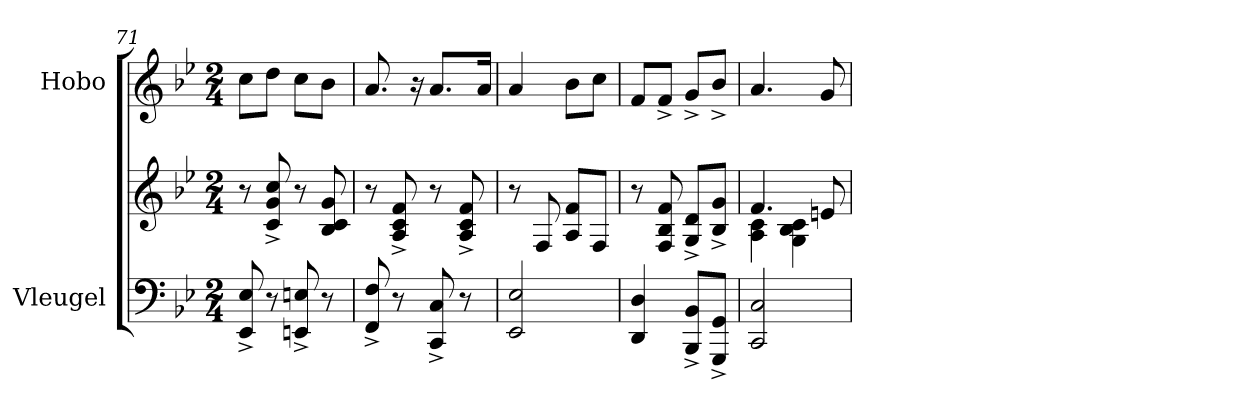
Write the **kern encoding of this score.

**kern	**kern	**kern
*part2	*part2	*part1
*staff3	*staff2	*staff1
*I"Vleugel	*	*I"Hobo
*	*	*I'H.
*clefF4	*clefG2	*clefG2
*k[b-e-]	*k[b-e-]	*k[b-e-]
*M2/4	*M2/4	*M2/4
=71	=71	=71
8EE-/^ 8E-/^	8r	8cc\L
8r	8c/^ 8g/^ 8cc/^	8dd\J
8EEn/^ 8En/^	8r	8cc\L
8r	8B-/ 8c/ 8g/	8b-\J
=72	=72	=72
8FF/^ 8F/^	8r	8.a/
8r	8A/^ 8c/^ 8f/^	.
.	.	16r
8CC/^ 8C/^	8r	8.a/L
8r	8A/^ 8c/^ 8f/^	.
.	.	16a/Jk
=73	=73	=73
2EE-/ 2E-/	8r	4a/
.	8F/	.
.	8A/ 8f/L	8b-\L
.	8F/J	8cc\J
!!LO:LB:g=z
=74	=74	=74
4DD/ 4D/	8r	8f/L
.	8F/ 8B-/ 8f/	8f^/J
8BBB-/^ 8BB-/^L	8G/^ 8d/^L	8g^/L
8GGG/^ 8GG/^J	8B-/^ 8g/^J	8b-^/J
=75	=75	=75
*	*^	*
2CC/ 2C/	4.f/	4A\ 4c\	4.a/
.	.	4G\ 4B-\ 4c\	.
.	8en/	.	8g/
*	*v	*v	*
=	=	=
*-	*-	*-
